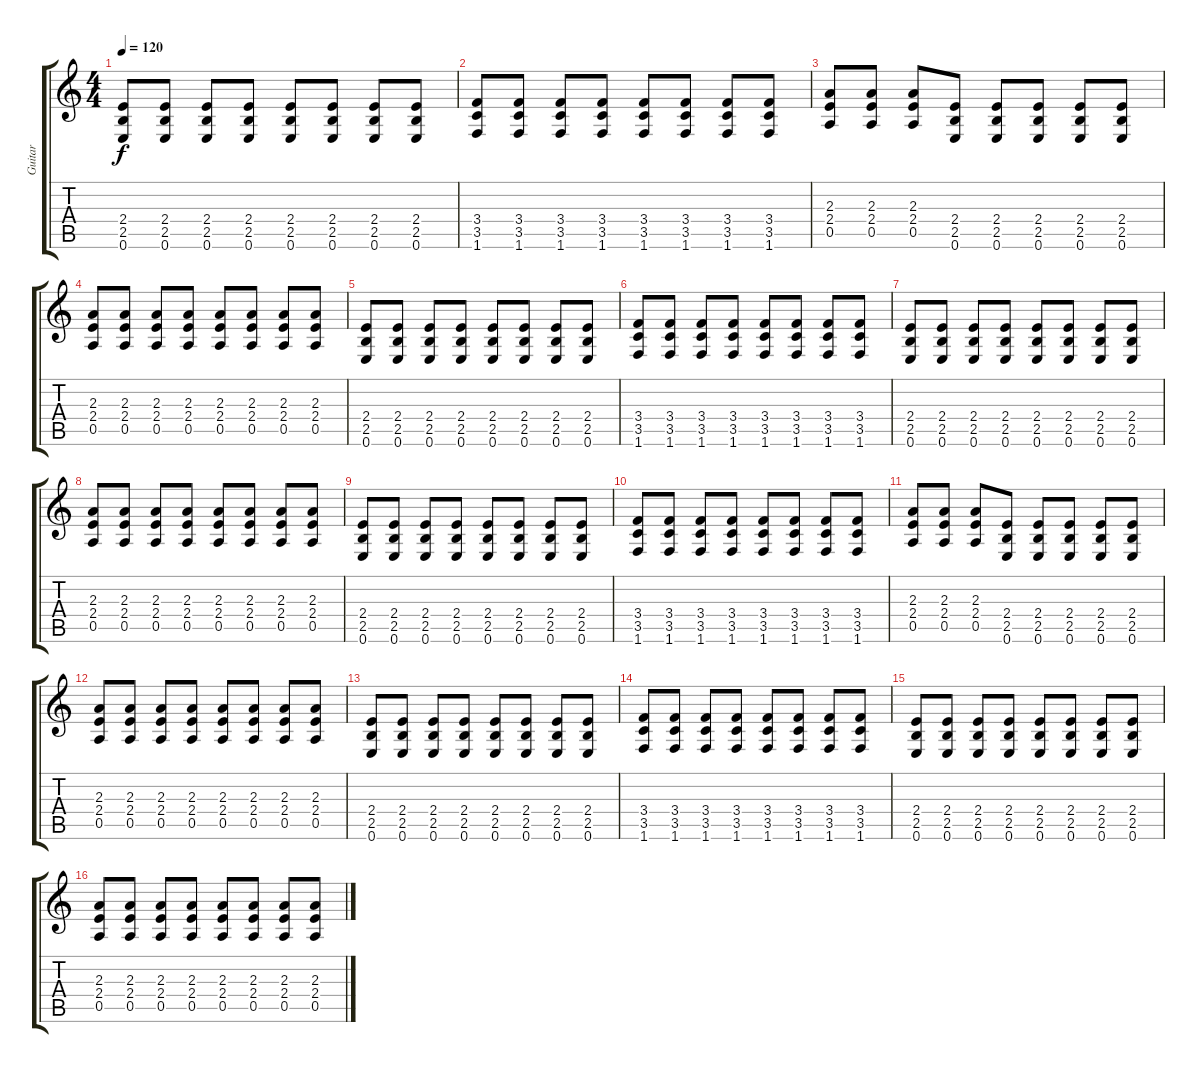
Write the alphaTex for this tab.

\track ("Guitar" "Guitar") {instrument acousticguitarsteel}
\staff {score tabs}
\tuning (E4 B3 G3 D3 A2 E2) {hide}
\ts (4 4)
\tempo 120
\clef g2
\ks c
(2.4 2.5 0.6).8{dy f} (2.4 2.5 0.6).8 (2.4 2.5 0.6).8 (2.4 2.5 0.6).8 (2.4 2.5 0.6).8 (2.4 2.5 0.6).8 (2.4 2.5 0.6).8 (2.4 2.5 0.6).8 |
(3.4 3.5 1.6).8 (3.4 3.5 1.6).8 (3.4 3.5 1.6).8 (3.4 3.5 1.6).8 (3.4 3.5 1.6).8 (3.4 3.5 1.6).8 (3.4 3.5 1.6).8 (3.4 3.5 1.6).8 |
(2.3 2.4 0.5).8 (2.3 2.4 0.5).8 (2.3 2.4 0.5).8 (2.4 2.5 0.6).8 (2.4 2.5 0.6).8 (2.4 2.5 0.6).8 (2.4 2.5 0.6).8 (2.4 2.5 0.6).8 |
(2.3 2.4 0.5).8 (2.3 2.4 0.5).8 (2.3 2.4 0.5).8 (2.3 2.4 0.5).8 (2.3 2.4 0.5).8 (2.3 2.4 0.5).8 (2.3 2.4 0.5).8 (2.3 2.4 0.5).8 |
(2.4 2.5 0.6).8 (2.4 2.5 0.6).8 (2.4 2.5 0.6).8 (2.4 2.5 0.6).8 (2.4 2.5 0.6).8 (2.4 2.5 0.6).8 (2.4 2.5 0.6).8 (2.4 2.5 0.6).8 |
(3.4 3.5 1.6).8 (3.4 3.5 1.6).8 (3.4 3.5 1.6).8 (3.4 3.5 1.6).8 (3.4 3.5 1.6).8 (3.4 3.5 1.6).8 (3.4 3.5 1.6).8 (3.4 3.5 1.6).8 |
(2.4 2.5 0.6).8 (2.4 2.5 0.6).8 (2.4 2.5 0.6).8 (2.4 2.5 0.6).8 (2.4 2.5 0.6).8 (2.4 2.5 0.6).8 (2.4 2.5 0.6).8 (2.4 2.5 0.6).8 |
(2.3 2.4 0.5).8 (2.3 2.4 0.5).8 (2.3 2.4 0.5).8 (2.3 2.4 0.5).8 (2.3 2.4 0.5).8 (2.3 2.4 0.5).8 (2.3 2.4 0.5).8 (2.3 2.4 0.5).8 |
(2.4 2.5 0.6).8 (2.4 2.5 0.6).8 (2.4 2.5 0.6).8 (2.4 2.5 0.6).8 (2.4 2.5 0.6).8 (2.4 2.5 0.6).8 (2.4 2.5 0.6).8 (2.4 2.5 0.6).8 |
(3.4 3.5 1.6).8 (3.4 3.5 1.6).8 (3.4 3.5 1.6).8 (3.4 3.5 1.6).8 (3.4 3.5 1.6).8 (3.4 3.5 1.6).8 (3.4 3.5 1.6).8 (3.4 3.5 1.6).8 |
(2.3 2.4 0.5).8 (2.3 2.4 0.5).8 (2.3 2.4 0.5).8 (2.4 2.5 0.6).8 (2.4 2.5 0.6).8 (2.4 2.5 0.6).8 (2.4 2.5 0.6).8 (2.4 2.5 0.6).8 |
(2.3 2.4 0.5).8 (2.3 2.4 0.5).8 (2.3 2.4 0.5).8 (2.3 2.4 0.5).8 (2.3 2.4 0.5).8 (2.3 2.4 0.5).8 (2.3 2.4 0.5).8 (2.3 2.4 0.5).8 |
(2.4 2.5 0.6).8 (2.4 2.5 0.6).8 (2.4 2.5 0.6).8 (2.4 2.5 0.6).8 (2.4 2.5 0.6).8 (2.4 2.5 0.6).8 (2.4 2.5 0.6).8 (2.4 2.5 0.6).8 |
(3.4 3.5 1.6).8 (3.4 3.5 1.6).8 (3.4 3.5 1.6).8 (3.4 3.5 1.6).8 (3.4 3.5 1.6).8 (3.4 3.5 1.6).8 (3.4 3.5 1.6).8 (3.4 3.5 1.6).8 |
(2.4 2.5 0.6).8 (2.4 2.5 0.6).8 (2.4 2.5 0.6).8 (2.4 2.5 0.6).8 (2.4 2.5 0.6).8 (2.4 2.5 0.6).8 (2.4 2.5 0.6).8 (2.4 2.5 0.6).8 |
(2.3 2.4 0.5).8{instrument electricguitarmuted} (2.3 2.4 0.5).8 (2.3 2.4 0.5).8 (2.3 2.4 0.5).8 (2.3 2.4 0.5).8 (2.3 2.4 0.5).8 (2.3 2.4 0.5).8 (2.3 2.4 0.5).8
